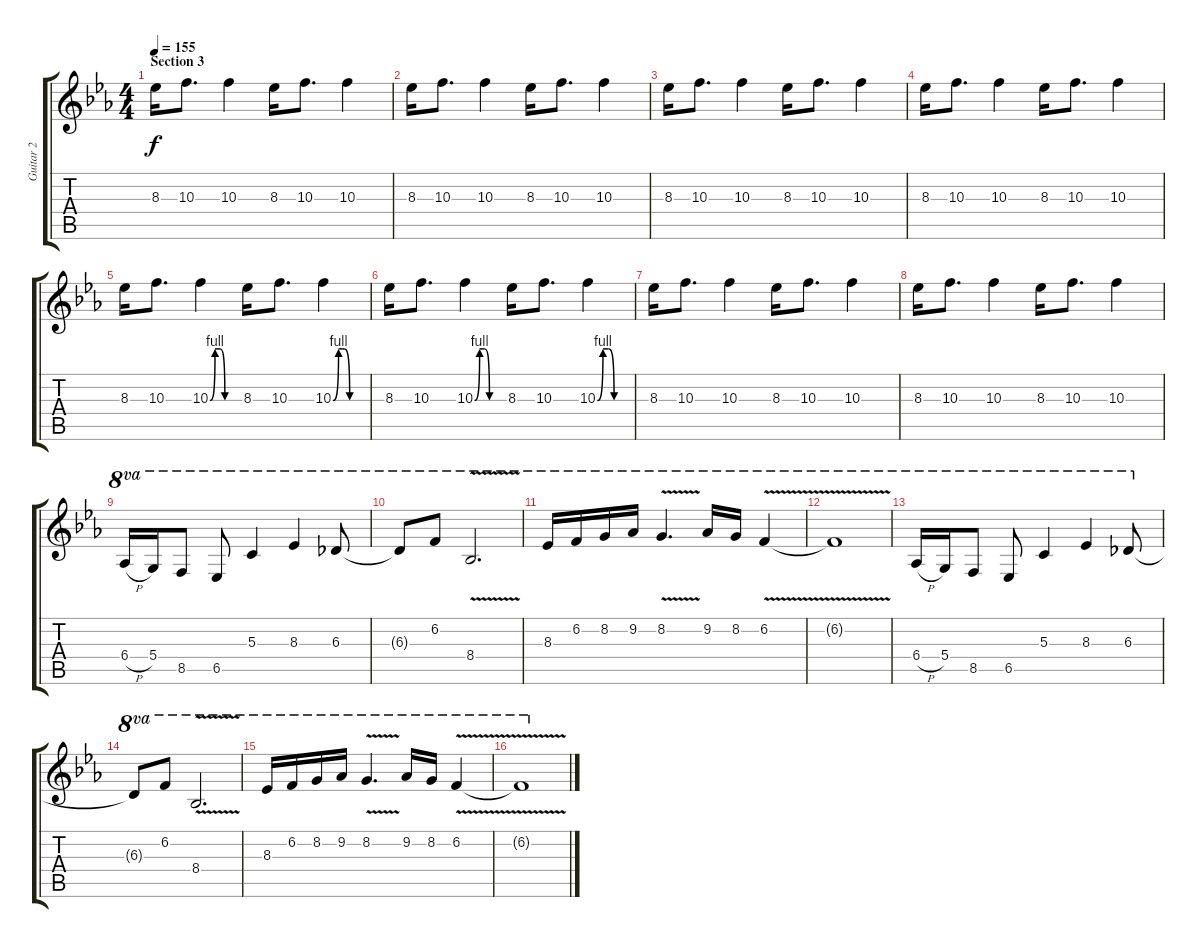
\track ("Guitar 2" "Guitar 2") {instrument overdrivenguitar}
\staff {score tabs}
\tuning (E4 B3 G3 D3 A2 E2) {hide}
\ts (4 4)
\section ("" "Section 3")
\tempo 155
\clef g2
\ks eb
8.3.16{dy f} 10.3.8{d} 10.3.4 8.3.16 10.3.8{d} 10.3.4 |
8.3.16 10.3.8{d} 10.3.4 8.3.16 10.3.8{d} 10.3.4 |
8.3.16 10.3.8{d} 10.3.4 8.3.16 10.3.8{d} 10.3.4 |
8.3.16 10.3.8{d} 10.3.4 8.3.16 10.3.8{d} 10.3.4 |
8.3.16 10.3.8{d} 10.3{be (custom 0 0 10 4 20 4 30 0 60 0)}.4 8.3.16 10.3.8{d} 10.3{be (custom 0 0 10 4 20 4 30 0 60 0)}.4 |
8.3.16 10.3.8{d} 10.3{be (custom 0 0 10 4 20 4 30 0 60 0)}.4 8.3.16 10.3.8{d} 10.3{be (custom 0 0 10 4 20 4 30 0 60 0)}.4 |
8.3.16 10.3.8{d} 10.3.4 8.3.16 10.3.8{d} 10.3.4 |
8.3.16 10.3.8{d} 10.3.4 8.3.16 10.3.8{d} 10.3.4 |
6.4{h}.16{ot 8va} 5.4.16{ot 8va} 8.5.8{ot 8va} 6.5.8{ot 8va} 5.3.4{ot 8va} 8.3.4{ot 8va} 6.3.8{ot 8va} |
6.3{t}.8{ot 8va} 6.2.8{ot 8va} 8.4{v}.2{d ot 8va} |
8.3.16{ot 8va} 6.2.16{ot 8va} 8.2.16{ot 8va} 9.2.16{ot 8va} 8.2{v}.4{d ot 8va} 9.2.16{ot 8va} 8.2.16{ot 8va} 6.2{v}.4{ot 8va} |
6.2{t}.1{ot 8va} |
6.4{h}.16{ot 8va} 5.4.16{ot 8va} 8.5.8{ot 8va} 6.5.8{ot 8va} 5.3.4{ot 8va} 8.3.4{ot 8va} 6.3.8{ot 8va} |
6.3{t}.8{ot 8va} 6.2.8{ot 8va} 8.4{v}.2{d ot 8va} |
8.3.16{ot 8va} 6.2.16{ot 8va} 8.2.16{ot 8va} 9.2.16{ot 8va} 8.2{v}.4{d ot 8va} 9.2.16{ot 8va} 8.2.16{ot 8va} 6.2{v}.4{ot 8va} |
6.2{t}.1{ot 8va}
